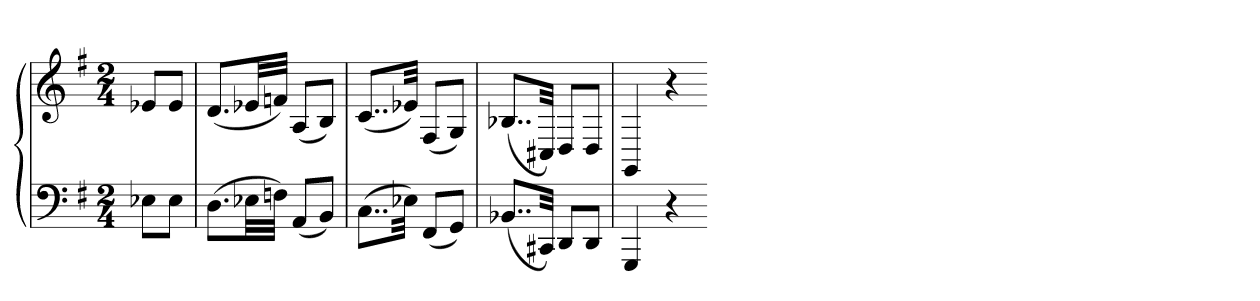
**kern	**kern
*part1	*part1
*staff2	*staff1
*clefF4	*clefG2
*k[f#]	*k[f#]
*G:	*G:
*M2/4	*M2/4
=	=
8E-XL	8e-XL
8E-J	8e-J
=85	=85
(8.DL	(8.dL
32E-XLL	32e-XLL
32FnJJJ)	32fnJJJ)
(8AAL	(8AL
8BBJ)	8BJ)
=86	=86
(8..CL	(8..cL
32E-XJkk)	32e-XJkk)
(8FF#L	(8F#L
8GGJ)	8GJ)
=87	=87
(8..BB-XL	(8..B-XL
32CC#XJkk)	32C#XJkk)
8DDL	8DL
8DDJ	8DJ
=88	=88
4GGG	4GG
4r	4r
=-	=-
*-	*-
